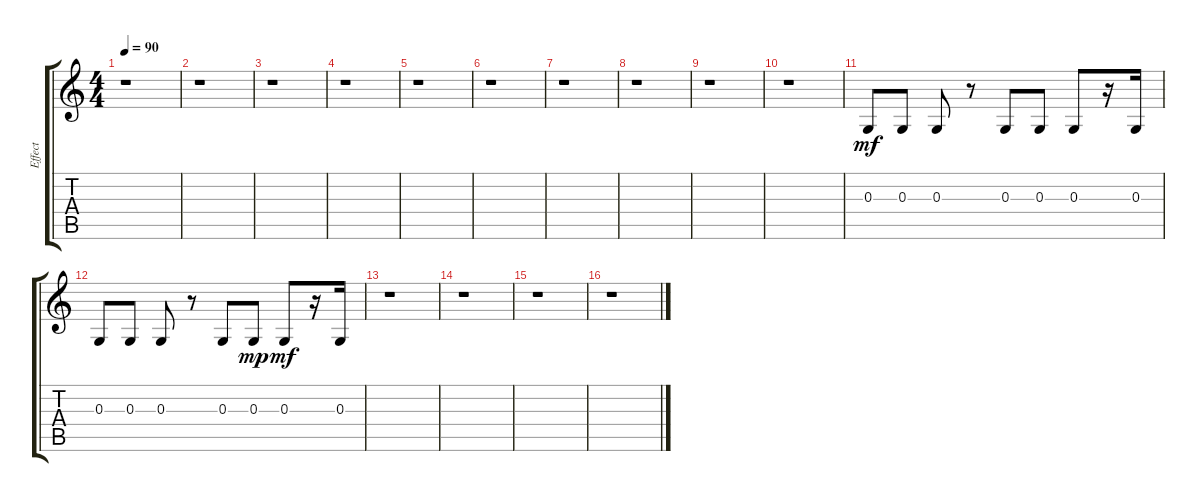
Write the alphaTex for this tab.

\track ("Effect" "Effect") {instrument breathnoise}
\staff {score tabs}
\tuning (E4 B3 G3 D3 A2 E2) {hide}
\ts (4 4)
\tempo 90
\clef g2
\ks c
r.1{dy f} |
r.1 |
r.1 |
r.1 |
r.1 |
r.1 |
r.1 |
r.1 |
r.1 |
r.1 |
0.3.8{dy mf instrument breathnoise} 0.3.8 0.3.8 r.8 0.3.8 0.3.8 0.3.8 r.16 0.3.16 |
0.3.8 0.3.8 0.3.8 r.8 0.3.8 0.3.8{dy mp} 0.3.8{dy mf} r.16 0.3.16 |
r.1 |
r.1 |
r.1 |
r.1
